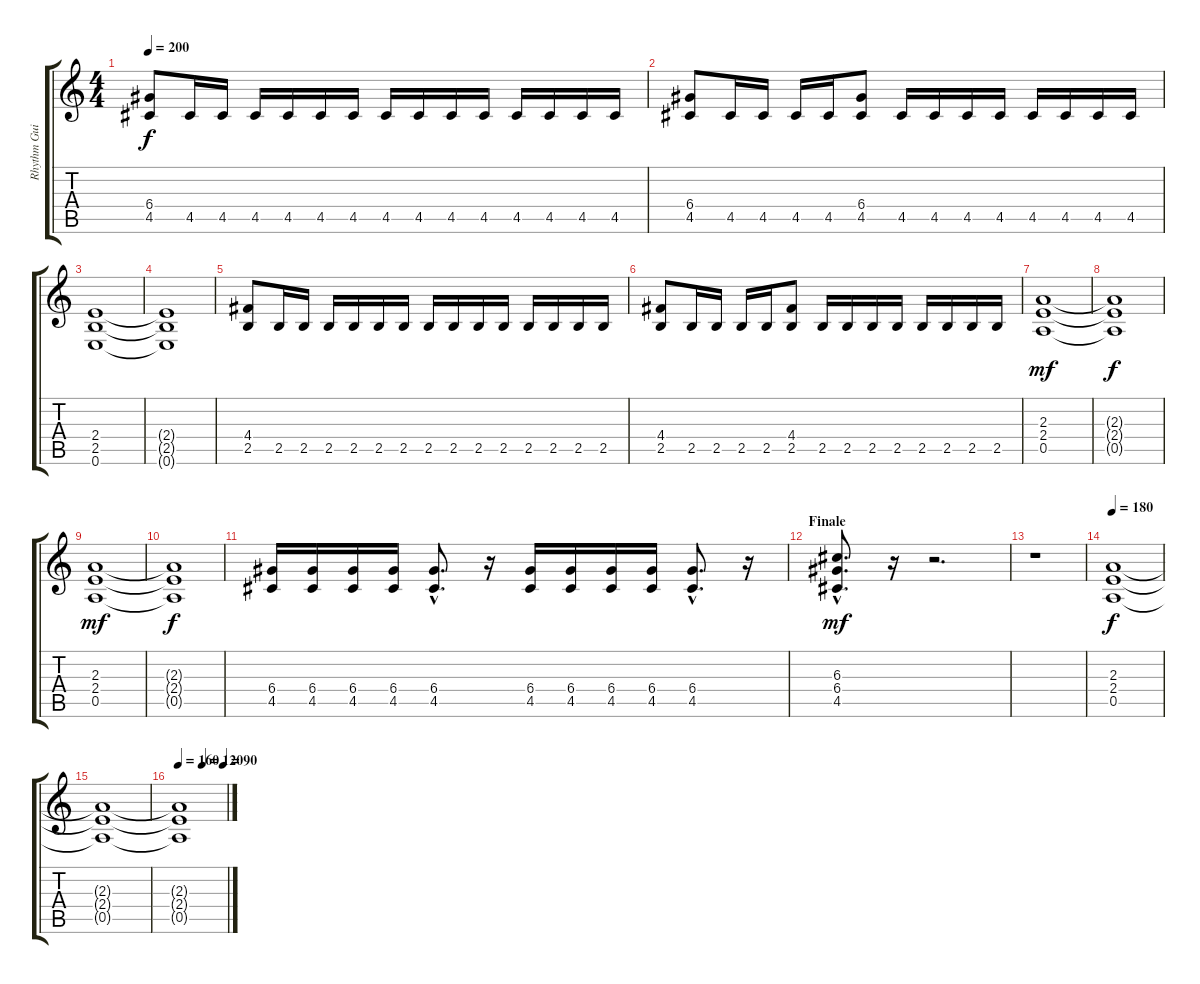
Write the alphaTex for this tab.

\track ("Rhythm Guitar 1" "Rhythm Gui") {instrument distortionguitar}
\staff {score tabs}
\tuning (E4 B3 G3 D3 A2 E2) {hide}
\ts (4 4)
\tempo 200
\clef g2
\ks c
(6.4 4.5).8{dy f} 4.5.16 4.5.16 4.5.16 4.5.16 4.5.16 4.5.16 4.5.16 4.5.16 4.5.16 4.5.16 4.5.16 4.5.16 4.5.16 4.5.16 |
(6.4 4.5).8 4.5.16 4.5.16 4.5.16 4.5.16 (6.4 4.5).8 4.5.16 4.5.16 4.5.16 4.5.16 4.5.16 4.5.16 4.5.16 4.5.16 |
(2.4 2.5 0.6).1 |
(2.4{t} 2.5{t} 0.6{t}).1 |
(4.4 2.5).8 2.5.16 2.5.16 2.5.16 2.5.16 2.5.16 2.5.16 2.5.16 2.5.16 2.5.16 2.5.16 2.5.16 2.5.16 2.5.16 2.5.16 |
(4.4 2.5).8 2.5.16 2.5.16 2.5.16 2.5.16 (4.4 2.5).8 2.5.16 2.5.16 2.5.16 2.5.16 2.5.16 2.5.16 2.5.16 2.5.16 |
(2.3 2.4 0.5).1{dy mf} |
(2.3{t} 2.4{t} 0.5{t}).1{dy f} |
(2.3 2.4 0.5).1{dy mf} |
(2.3{t} 2.4{t} 0.5{t}).1{dy f} |
(6.4 4.5).16 (6.4 4.5).16 (6.4 4.5).16 (6.4 4.5).16 (6.4{hac} 4.5{hac}).8{d} r.16 (6.4 4.5).16 (6.4 4.5).16 (6.4 4.5).16 (6.4 4.5).16 (6.4{hac} 4.5{hac}).8{d} r.16 |
\section ("" "Finale")
(6.3{hac} 6.4{hac} 4.5{hac}).8{d dy mf} r.16 r.2{d} |
r.1 |
\tempo 180
(2.3 2.4 0.5).1{dy f} |
(2.3{t} 2.4{t} 0.5{t}).1 |
\tempo 160
\tempo (120 0.5)
\tempo (90 0.9375)
(2.3{t} 2.4{t} 0.5{t}).1
